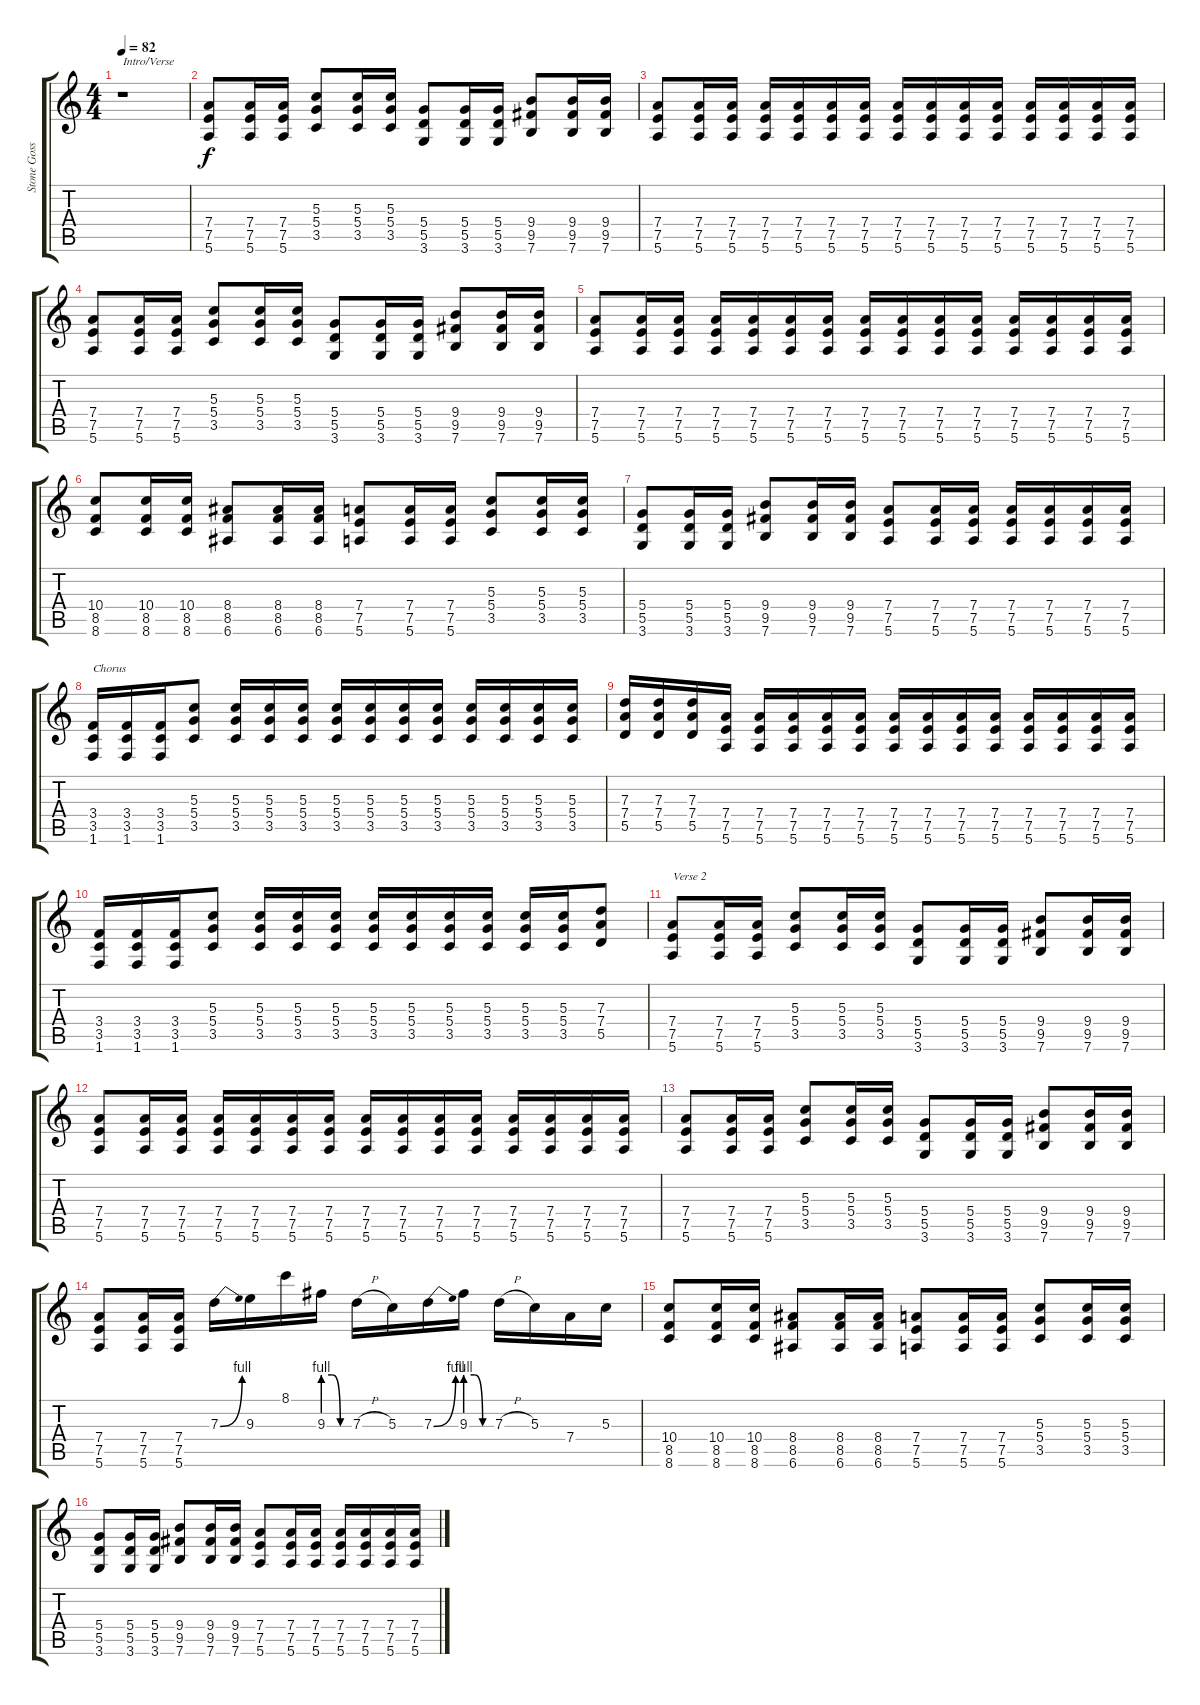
\track ("Stone Gossard" "Stone Goss") {instrument distortionguitar}
\staff {score tabs}
\tuning (E4 B3 G3 D3 A2 E2) {hide}
\ts (4 4)
\tempo 82
\clef g2
\ks c
r.1{txt "Intro/Verse" dy f instrument distortionguitar} |
(7.4 7.5 5.6).8 (7.4 7.5 5.6).16 (7.4 7.5 5.6).16 (5.3 5.4 3.5).8 (5.3 5.4 3.5).16 (5.3 5.4 3.5).16 (5.4 5.5 3.6).8 (5.4 5.5 3.6).16 (5.4 5.5 3.6).16 (9.4 9.5 7.6).8 (9.4 9.5 7.6).16 (9.4 9.5 7.6).16 |
(7.4 7.5 5.6).8 (7.4 7.5 5.6).16 (7.4 7.5 5.6).16 (7.4 7.5 5.6).16 (7.4 7.5 5.6).16 (7.4 7.5 5.6).16 (7.4 7.5 5.6).16 (7.4 7.5 5.6).16 (7.4 7.5 5.6).16 (7.4 7.5 5.6).16 (7.4 7.5 5.6).16 (7.4 7.5 5.6).16 (7.4 7.5 5.6).16 (7.4 7.5 5.6).16 (7.4 7.5 5.6).16 |
(7.4 7.5 5.6).8{volume 16} (7.4 7.5 5.6).16 (7.4 7.5 5.6).16 (5.3 5.4 3.5).8 (5.3 5.4 3.5).16 (5.3 5.4 3.5).16 (5.4 5.5 3.6).8 (5.4 5.5 3.6).16 (5.4 5.5 3.6).16 (9.4 9.5 7.6).8 (9.4 9.5 7.6).16 (9.4 9.5 7.6).16 |
(7.4 7.5 5.6).8 (7.4 7.5 5.6).16 (7.4 7.5 5.6).16 (7.4 7.5 5.6).16 (7.4 7.5 5.6).16 (7.4 7.5 5.6).16 (7.4 7.5 5.6).16 (7.4 7.5 5.6).16 (7.4 7.5 5.6).16 (7.4 7.5 5.6).16 (7.4 7.5 5.6).16 (7.4 7.5 5.6).16 (7.4 7.5 5.6).16 (7.4 7.5 5.6).16 (7.4 7.5 5.6).16 |
(10.4 8.5 8.6).8{volume 13} (10.4 8.5 8.6).16 (10.4 8.5 8.6).16 (8.4 8.5 6.6).8 (8.4 8.5 6.6).16 (8.4 8.5 6.6).16 (7.4 7.5 5.6).8 (7.4 7.5 5.6).16 (7.4 7.5 5.6).16 (5.3 5.4 3.5).8 (5.3 5.4 3.5).16 (5.3 5.4 3.5).16 |
(5.4 5.5 3.6).8 (5.4 5.5 3.6).16 (5.4 5.5 3.6).16 (9.4 9.5 7.6).8 (9.4 9.5 7.6).16 (9.4 9.5 7.6).16 (7.4 7.5 5.6).8 (7.4 7.5 5.6).16 (7.4 7.5 5.6).16 (7.4 7.5 5.6).16 (7.4 7.5 5.6).16 (7.4 7.5 5.6).16 (7.4 7.5 5.6).16 |
(3.4 3.5 1.6).16{txt "Chorus"} (3.4 3.5 1.6).16 (3.4 3.5 1.6).16 (5.3 5.4 3.5).8 (5.3 5.4 3.5).16 (5.3 5.4 3.5).16 (5.3 5.4 3.5).16 (5.3 5.4 3.5).16 (5.3 5.4 3.5).16 (5.3 5.4 3.5).16 (5.3 5.4 3.5).16 (5.3 5.4 3.5).16 (5.3 5.4 3.5).16 (5.3 5.4 3.5).16 (5.3 5.4 3.5).16 |
(7.3 7.4 5.5).16 (7.3 7.4 5.5).16 (7.3 7.4 5.5).16 (7.4 7.5 5.6).16 (7.4 7.5 5.6).16 (7.4 7.5 5.6).16 (7.4 7.5 5.6).16 (7.4 7.5 5.6).16 (7.4 7.5 5.6).16 (7.4 7.5 5.6).16 (7.4 7.5 5.6).16 (7.4 7.5 5.6).16 (7.4 7.5 5.6).16 (7.4 7.5 5.6).16 (7.4 7.5 5.6).16 (7.4 7.5 5.6).16 |
(3.4 3.5 1.6).16 (3.4 3.5 1.6).16 (3.4 3.5 1.6).16 (5.3 5.4 3.5).8 (5.3 5.4 3.5).16 (5.3 5.4 3.5).16 (5.3 5.4 3.5).16 (5.3 5.4 3.5).16 (5.3 5.4 3.5).16 (5.3 5.4 3.5).16 (5.3 5.4 3.5).16 (5.3 5.4 3.5).16 (5.3 5.4 3.5).16 (7.3 7.4 5.5).8 |
(7.4 7.5 5.6).8{txt "Verse 2" volume 16} (7.4 7.5 5.6).16 (7.4 7.5 5.6).16 (5.3 5.4 3.5).8 (5.3 5.4 3.5).16 (5.3 5.4 3.5).16 (5.4 5.5 3.6).8 (5.4 5.5 3.6).16 (5.4 5.5 3.6).16 (9.4 9.5 7.6).8 (9.4 9.5 7.6).16 (9.4 9.5 7.6).16 |
(7.4 7.5 5.6).8 (7.4 7.5 5.6).16 (7.4 7.5 5.6).16 (7.4 7.5 5.6).16 (7.4 7.5 5.6).16 (7.4 7.5 5.6).16 (7.4 7.5 5.6).16 (7.4 7.5 5.6).16 (7.4 7.5 5.6).16 (7.4 7.5 5.6).16 (7.4 7.5 5.6).16 (7.4 7.5 5.6).16 (7.4 7.5 5.6).16 (7.4 7.5 5.6).16 (7.4 7.5 5.6).16 |
(7.4 7.5 5.6).8 (7.4 7.5 5.6).16 (7.4 7.5 5.6).16 (5.3 5.4 3.5).8 (5.3 5.4 3.5).16 (5.3 5.4 3.5).16 (5.4 5.5 3.6).8 (5.4 5.5 3.6).16 (5.4 5.5 3.6).16 (9.4 9.5 7.6).8 (9.4 9.5 7.6).16 (9.4 9.5 7.6).16 |
(7.4 7.5 5.6).8 (7.4 7.5 5.6).16 (7.4 7.5 5.6).16 7.3{be (bend 0 0 60 4)}.16{volume 16} 9.3.16 8.1.16 9.3{be (custom 0 4 20 4 40 0 60 0)}.16 7.3{h}.16 5.3.16 7.3{be (bend 0 0 60 4)}.16 9.3{be (custom 0 4 20 4 40 0 60 0)}.16 7.3{h}.16 5.3.16 7.4.16 5.3.16 |
(10.4 8.5 8.6).8{volume 13} (10.4 8.5 8.6).16 (10.4 8.5 8.6).16 (8.4 8.5 6.6).8 (8.4 8.5 6.6).16 (8.4 8.5 6.6).16 (7.4 7.5 5.6).8 (7.4 7.5 5.6).16 (7.4 7.5 5.6).16 (5.3 5.4 3.5).8 (5.3 5.4 3.5).16 (5.3 5.4 3.5).16 |
(5.4 5.5 3.6).8 (5.4 5.5 3.6).16 (5.4 5.5 3.6).16 (9.4 9.5 7.6).8 (9.4 9.5 7.6).16 (9.4 9.5 7.6).16 (7.4 7.5 5.6).8 (7.4 7.5 5.6).16 (7.4 7.5 5.6).16 (7.4 7.5 5.6).16 (7.4 7.5 5.6).16 (7.4 7.5 5.6).16 (7.4 7.5 5.6).16
